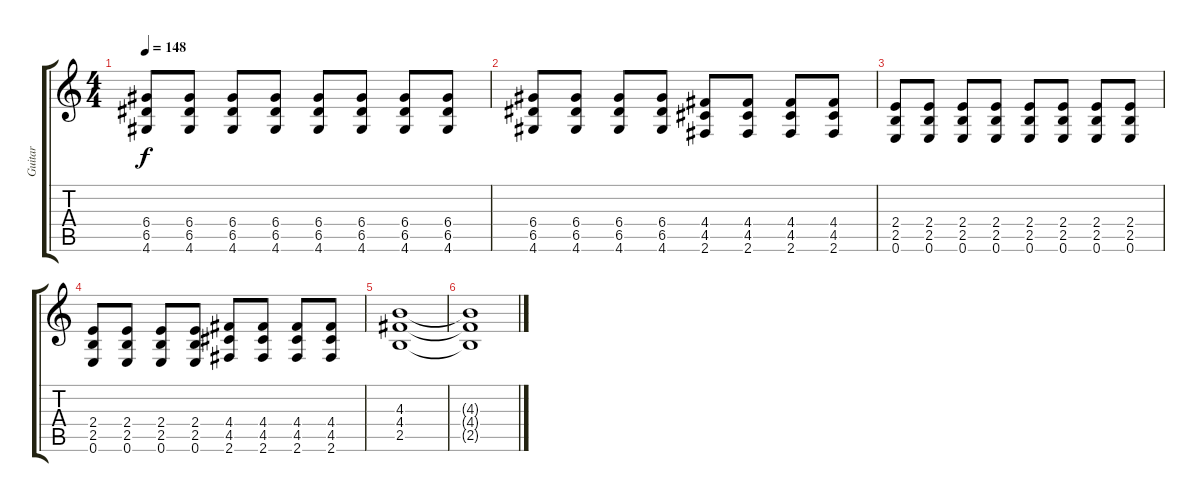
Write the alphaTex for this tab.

\track ("Guitar" "Guitar") {instrument overdrivenguitar}
\staff {score tabs}
\tuning (E4 B3 G3 D3 A2 E2) {hide}
\ts (4 4)
\tempo 148
\clef g2
\ks c
(6.4 6.5 4.6).8{dy f} (6.4 6.5 4.6).8 (6.4 6.5 4.6).8 (6.4 6.5 4.6).8 (6.4 6.5 4.6).8 (6.4 6.5 4.6).8 (6.4 6.5 4.6).8 (6.4 6.5 4.6).8 |
(6.4 6.5 4.6).8 (6.4 6.5 4.6).8 (6.4 6.5 4.6).8 (6.4 6.5 4.6).8 (4.4 4.5 2.6).8 (4.4 4.5 2.6).8 (4.4 4.5 2.6).8 (4.4 4.5 2.6).8 |
(2.4 2.5 0.6).8 (2.4 2.5 0.6).8 (2.4 2.5 0.6).8 (2.4 2.5 0.6).8 (2.4 2.5 0.6).8 (2.4 2.5 0.6).8 (2.4 2.5 0.6).8 (2.4 2.5 0.6).8 |
(2.4 2.5 0.6).8 (2.4 2.5 0.6).8 (2.4 2.5 0.6).8 (2.4 2.5 0.6).8 (4.4 4.5 2.6).8 (4.4 4.5 2.6).8 (4.4 4.5 2.6).8 (4.4 4.5 2.6).8 |
(4.3 4.4 2.5).1 |
(4.3{t} 4.4{t} 2.5{t}).1
